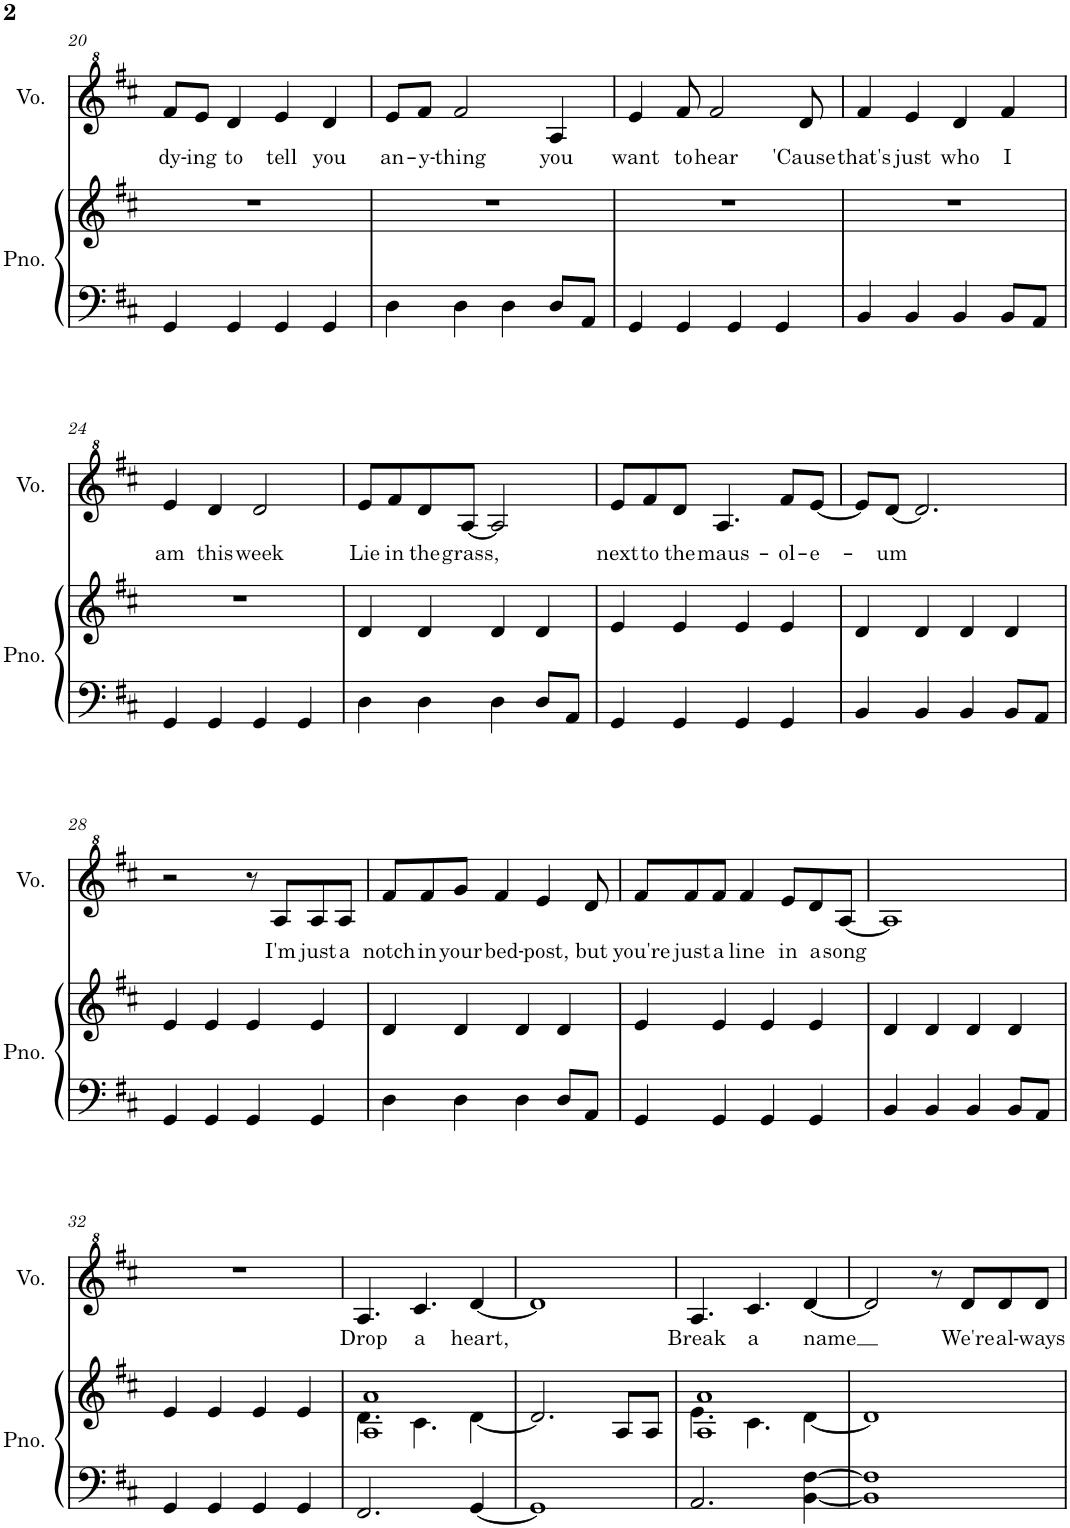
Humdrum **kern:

**kern	**kern	**kern	**text
*part2	*part2	*part1	*part1
*staff3	*staff2	*staff1	*staff1
*I"Piano	*	*I"Vocals	*
*I'Pno.	*	*I'Vo.	*
!!LO:PB:g=z
*clefF4	*clefG2	*clefG^2	*
*k[f#c#]	*k[f#c#]	*k[f#c#]	*
*M4/4	*M4/4	*M4/4	*
=20	=20	=20	=20
!	!	!	!LO:LY:b
4GG/	1r	8ff#/L	dy-
!	!	!	!LO:LY:b
.	.	8ee/J	-ing
!	!	!	!LO:LY:b
4GG/	.	4dd/	to
!	!	!	!LO:LY:b
4GG/	.	4ee/	tell
!	!	!	!LO:LY:b
4GG/	.	4dd/	you
=21	=21	=21	=21
!	!	!	!LO:LY:b
4D\	1r	8ee/L	an-
!	!	!	!LO:LY:b
.	.	8ff#/J	-y-
!	!	!	!LO:LY:b
4D\	.	2ff#/	-thing
4D\	.	.	.
!	!	!	!LO:LY:b
8D/L	.	4a/	you
8AA/J	.	.	.
=22	=22	=22	=22
!	!	!	!LO:LY:b
4GG/	1r	4ee/	want
!	!	!	!LO:LY:b
4GG/	.	8ff#/	to
!	!	!	!LO:LY:b
.	.	2ff#/	hear
4GG/	.	.	.
4GG/	.	.	.
!	!	!	!LO:LY:b
.	.	8dd/	'Cause
=23	=23	=23	=23
!	!	!	!LO:LY:b
4BB/	1r	4ff#/	that's
!	!	!	!LO:LY:b
4BB/	.	4ee/	just
!	!	!	!LO:LY:b
4BB/	.	4dd/	who
!	!	!	!LO:LY:b
8BB/L	.	4ff#/	I
8AA/J	.	.	.
!!LO:LB:g=z
=24	=24	=24	=24
!	!	!	!LO:LY:b
4GG/	1r	4ee/	am
!	!	!	!LO:LY:b
4GG/	.	4dd/	this
!	!	!	!LO:LY:b
4GG/	.	2dd/	week
4GG/	.	.	.
=25	=25	=25	=25
!	!	!	!LO:LY:b
4D\	4d/	8ee/L	Lie
!	!	!	!LO:LY:b
.	.	8ff#/	in
!	!	!	!LO:LY:b
4D\	4d/	8dd/	the
!	!	!	!LO:LY:b
.	.	[8a/J	grass,
4D\	4d/	2a/]	.
8D/L	4d/	.	.
8AA/J	.	.	.
=26	=26	=26	=26
!	!	!	!LO:LY:b
4GG/	4e/	8ee/L	next
!	!	!	!LO:LY:b
.	.	8ff#/	to
!	!	!	!LO:LY:b
4GG/	4e/	8dd/J	the
!	!	!	!LO:LY:b
.	.	4.a/	maus-
4GG/	4e/	.	.
!	!	!	!LO:LY:b
4GG/	4e/	8ff#/L	-ol-
!	!	!	!LO:LY:b
.	.	[8ee/J	-e-
=27	=27	=27	=27
4BB/	4d/	8ee/L]	.
!	!	!	!LO:LY:b
.	.	[8dd/J	-um
4BB/	4d/	2.dd/]	.
4BB/	4d/	.	.
8BB/L	4d/	.	.
8AA/J	.	.	.
!!LO:LB:g=z
=28	=28	=28	=28
4GG/	4e/	2r	.
4GG/	4e/	.	.
4GG/	4e/	8r	.
!	!	!	!LO:LY:b
.	.	8a/L	I'm
!	!	!	!LO:LY:b
4GG/	4e/	8a/	just
!	!	!	!LO:LY:b
.	.	8a/J	a
=29	=29	=29	=29
!	!	!	!LO:LY:b
4D\	4d/	8ff#/L	notch
!	!	!	!LO:LY:b
.	.	8ff#/	in
!	!	!	!LO:LY:b
4D\	4d/	8gg/J	your
!	!	!	!LO:LY:b
.	.	4ff#/	bed-
4D\	4d/	.	.
!	!	!	!LO:LY:b
.	.	4ee/	-post,
8D/L	4d/	.	.
!	!	!	!LO:LY:b
8AA/J	.	8dd/	but
=30	=30	=30	=30
!	!	!	!LO:LY:b
4GG/	4e/	8ff#/L	you're
!	!	!	!LO:LY:b
.	.	8ff#/	just
!	!	!	!LO:LY:b
4GG/	4e/	8ff#/J	a
!	!	!	!LO:LY:b
.	.	4ff#/	line
4GG/	4e/	.	.
!	!	!	!LO:LY:b
.	.	8ee/L	in
!	!	!	!LO:LY:b
4GG/	4e/	8dd/	a
!	!	!	!LO:LY:b
.	.	[8a/J	song
=31	=31	=31	=31
4BB/	4d/	1a]	.
4BB/	4d/	.	.
4BB/	4d/	.	.
8BB/L	4d/	.	.
8AA/J	.	.	.
!!LO:LB:g=z
=32	=32	=32	=32
4GG/	4e/	1r	.
4GG/	4e/	.	.
4GG/	4e/	.	.
4GG/	4e/	.	.
=33	=33	=33	=33
*	*^	*	*
!	!	!	!	!LO:LY:b
2.FF#/	1A 1a	4.d\	4.a/	Drop
!	!	!	!	!LO:LY:b
.	.	4.c#\	4.cc#/	a
!	!	!	!	!LO:LY:b
[4GG/	.	[4d\	[4dd/	heart,
*	*v	*v	*	*
=34	=34	=34	=34
1GG]	2.d/]	1dd]	.
.	8A/L	.	.
.	8A/J	.	.
=35	=35	=35	=35
*	*^	*	*
!	!	!	!	!LO:LY:b
2.AA/	1A 1a	4.e\	4.a/	Break
!	!	!	!	!LO:LY:b
.	.	4.c#\	4.cc#/	a
!	!	!	!	!LO:LY:b
[4BB\ [4F#\	.	[4d\	[4dd/	name
*	*v	*v	*	*
=36	=36	=36	=36
1BB] 1F#]	1d]	2dd/]	.
.	.	8r	.
!	!	!	!LO:LY:b
.	.	8dd/L	We're
!	!	!	!LO:LY:b
.	.	8dd/	al-
!	!	!	!LO:LY:b
.	.	8dd/J	-ways
=	=	=	=
*-	*-	*-	*-
